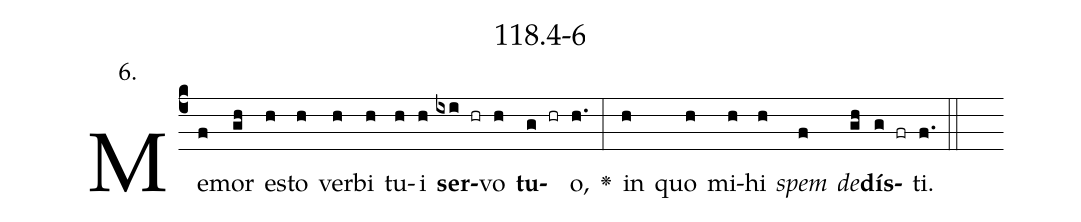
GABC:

name: 118.4-6;
annotation: 6.;
%%
(c4)Me(f)mor(gh) es(h)to(h) ver(h)bi(h) tu(h)i(h) <b>ser</b>(ixi hr)vo(h) <b>tu</b>(g hr)o,(h.) <v>\greheightstar</v>(:) in(h) quo(h) mi(h)hi(h) <i>spem</i>(f) <i>de</i>(gh)<b>dís</b>(g fr)ti.(f.) (::)


%E(h) u(h) o(f) u(gh) a(g) e.(f.) (::)
